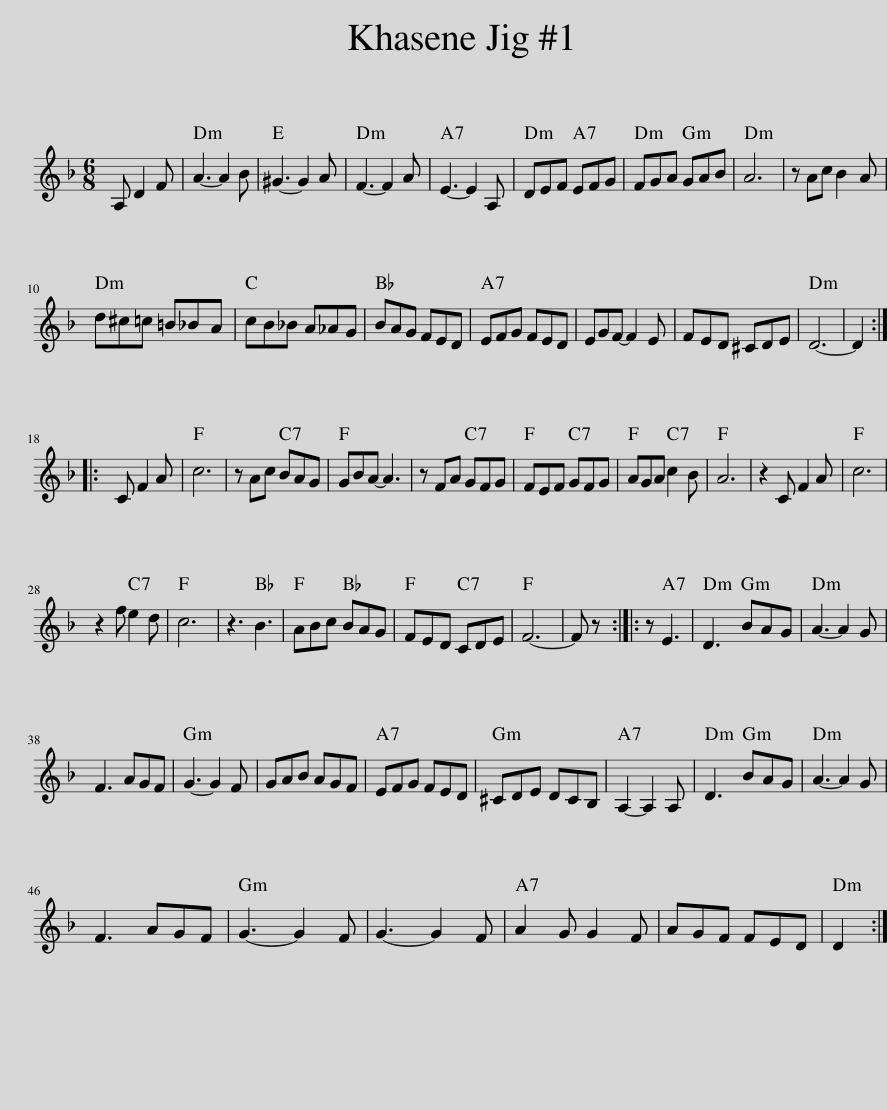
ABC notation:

X:1
L:1/8
M:6/8
I:linebreak $
K:Dmin
V:1 treble
V:1
 A, D2 F | A3- A2 B | ^G3- G2 A | F3- F2 A | E3- E2 A, | %5
 DEF EFG | FGA GAB | A6 | z Ac B2 A |$ d^c=c =B_BA | %10
 cB_B A_AG | BAG FED | EFG FED | EGF- F2 E | FED ^CDE | %15
 D6- | D2 ::$ C F2 A | c6 | z Ac BAG | %20
 GBA- A3 | z FA GFG | FEF GFG | AGA c2 B | A6 | %25
 z2 C F2 A | c6 |$ z2 f e2 d | c6 | z3 B3 | %30
 ABc BAG | FED CDE | F6- | F z :: z E3 | %35
 D3 BAG | A3- A2 G |$ F3 AGF | G3- G2 F | GAB AGF | %40
 EFG FED | ^CDE DCB, | A,2- A,2 A, | D3 BAG | A3- A2 G |$ %45
 F3 AGF | G3- G2 F | G3- G2 F | A2 G G2 F | AGF FED | %50
 D2 :| %51
